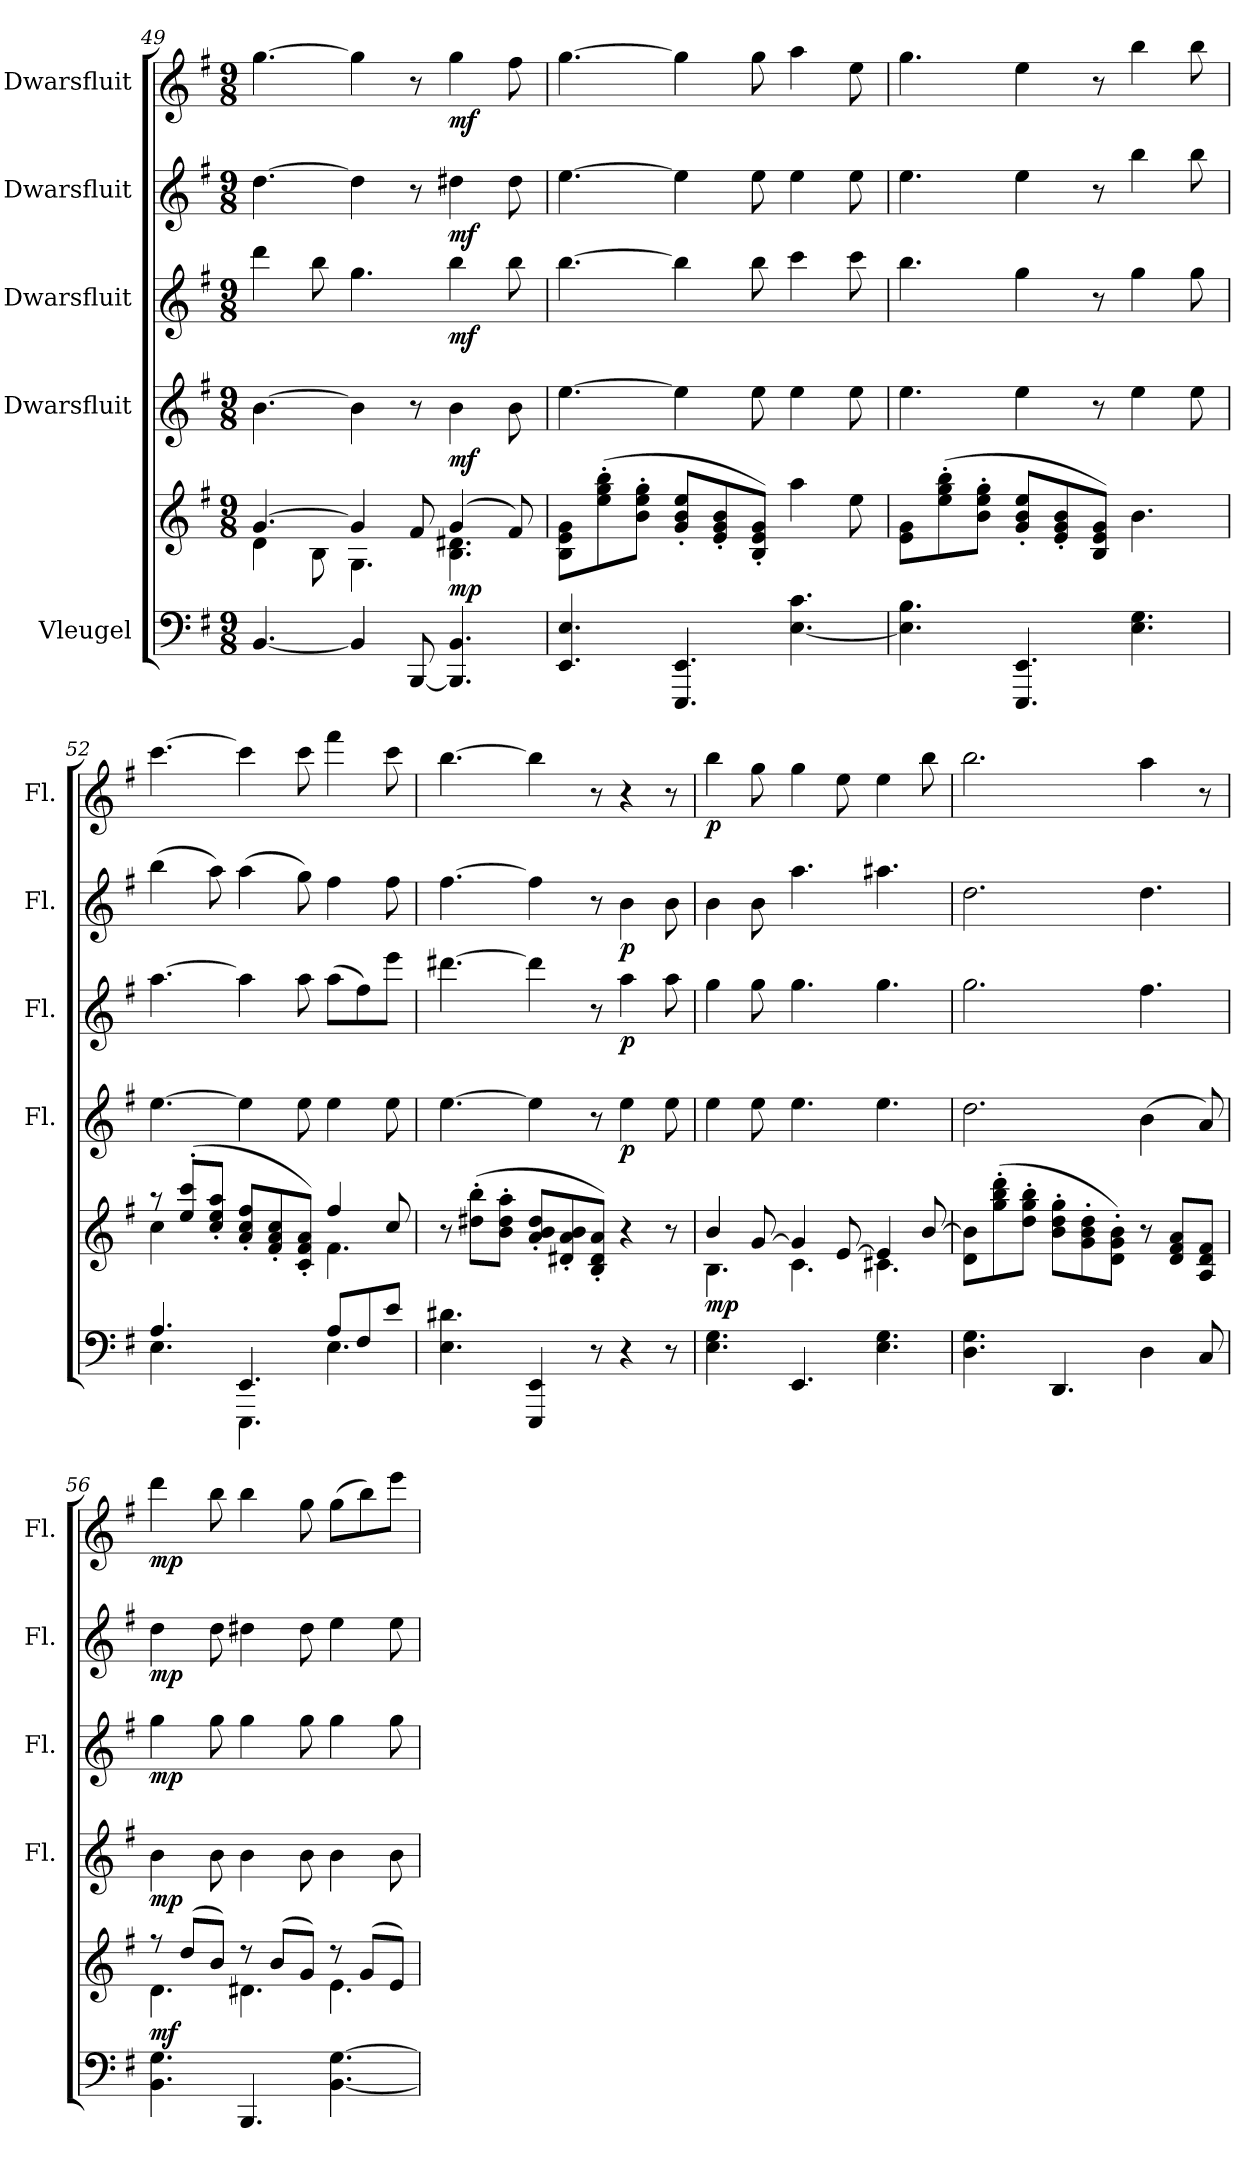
**kern	**kern	**dynam	**kern	**dynam	**kern	**dynam	**kern	**dynam	**kern	**dynam
*part5	*part5	*part5	*part4	*part4	*part3	*part3	*part2	*part2	*part1	*part1
*staff6	*staff5	*staff5/6	*staff4	*staff4	*staff3	*staff3	*staff2	*staff2	*staff1	*staff1
*I"Vleugel	*	*	*I"Dwarsfluit	*	*I"Dwarsfluit	*	*I"Dwarsfluit	*	*I"Dwarsfluit	*
*	*	*	*I'Fl.	*	*I'Fl.	*	*I'Fl.	*	*I'Fl.	*
*clefF4	*clefG2	*	*clefG2	*	*clefG2	*	*clefG2	*	*clefG2	*
*k[f#]	*k[f#]	*	*k[f#]	*	*k[f#]	*	*k[f#]	*	*k[f#]	*
*M9/8	*M9/8	*	*M9/8	*	*M9/8	*	*M9/8	*	*M9/8	*
=49	=49	=49	=49	=49	=49	=49	=49	=49	=49	=49
*	*^	*	*	*	*	*	*	*	*	*
[4.BB/	[4.g/	4d\	.	[4.b\	.	4ddd\	.	[4.dd\	.	[4.gg\	.
.	.	8B\	.	.	.	8bb\	.	.	.	.	.
4BB/]	4g/]	4.G\	.	4b\]	.	4.gg\	.	4dd\]	.	4gg\]	.
[8BBB/	8f#/	.	.	8r	.	.	.	8r	.	8r	.
!	!	!	!LO:DY:b	!	!LO:DY:b	!	!LO:DY:b	!	!LO:DY:b	!	!LO:DY:b
4.BBB/] 4.BB/	(4g/	4.B\ 4.d#X\	mp	4b\	mf	4bb\	mf	4dd#X\	mf	4gg\	mf
.	8f#/)	.	.	8b\	.	8bb\	.	8dd#\	.	8ff#\	.
*	*v	*v	*	*	*	*	*	*	*	*	*
=50	=50	=50	=50	=50	=50	=50	=50	=50	=50	=50
4.EE/ 4.E/	8B\ 8e\ 8g\L	.	[4.ee\	.	[4.bb\	.	[4.ee\	.	[4.gg\	.
.	(8ee\' 8gg\' 8bb\'	.	.	.	.	.	.	.	.	.
.	8b\' 8ee\' 8gg\'J	.	.	.	.	.	.	.	.	.
4.EEE/ 4.EE/	8g/' 8b/' 8ee/'L	.	4ee\]	.	4bb\]	.	4ee\]	.	4gg\]	.
.	8e/' 8g/' 8b/'	.	.	.	.	.	.	.	.	.
.	8B/' 8e/' 8g/'J)	.	8ee\	.	8bb\	.	8ee\	.	8gg\	.
[4.E\ 4.c\	4aa\	.	4ee\	.	4ccc\	.	4ee\	.	4aa\	.
.	8ee\	.	8ee\	.	8ccc\	.	8ee\	.	8ee\	.
!!LO:PB:g=z
=51	=51	=51	=51	=51	=51	=51	=51	=51	=51	=51
4.E\] 4.B\	8e\ 8g\L	.	4.ee\	.	4.bb\	.	4.ee\	.	4.gg\	.
.	(8ee\' 8gg\' 8bb\'	.	.	.	.	.	.	.	.	.
.	8b\' 8ee\' 8gg\'J	.	.	.	.	.	.	.	.	.
4.EEE/ 4.EE/	8g/' 8b/' 8ee/'L	.	4ee\	.	4gg\	.	4ee\	.	4ee\	.
.	8e/' 8g/' 8b/'	.	.	.	.	.	.	.	.	.
.	8B/ 8e/ 8g/J)	.	8r	.	8r	.	8r	.	8r	.
4.E\ 4.G\	4.b\	.	4ee\	.	4gg\	.	4bb\	.	4bb\	.
.	.	.	8ee\	.	8gg\	.	8bb\	.	8bb\	.
=52	=52	=52	=52	=52	=52	=52	=52	=52	=52	=52
*^	*^	*	*	*	*	*	*	*	*	*
4.A/	4.E\	8r	4cc\	.	[4.ee\	.	[4.aa\	.	(4bb\	.	[4.ccc\	.
.	.	(8ee/' 8ccc/'L	.	.	.	.	.	.	.	.	.	.
.	.	8cc/' 8ee/' 8aa/'J	8ryy	.	.	.	.	.	8aa\)	.	.	.
4.EE/	4.EEE\	8a/' 8cc/' 8ff#/'L	4.ryy	.	4ee\]	.	4aa\]	.	(4aa\	.	4ccc\]	.
.	.	8f#/' 8a/' 8cc/'	.	.	.	.	.	.	.	.	.	.
.	.	8c/' 8f#/' 8a/'J)	.	.	8ee\	.	8aa\	.	8gg\)	.	8ccc\	.
8A/L	4.E\	4ff#/	4.f#\	.	4ee\	.	(8aa\L	.	4ff#\	.	4fff#\	.
8F#/	.	.	.	.	.	.	8ff#\)	.	.	.	.	.
8e/J	.	8cc/	.	.	8ee\	.	8eee\J	.	8ff#\	.	8ccc\	.
*v	*v	*	*	*	*	*	*	*	*	*	*	*
*	*v	*v	*	*	*	*	*	*	*	*	*
=53	=53	=53	=53	=53	=53	=53	=53	=53	=53	=53
4.E\ 4.d#X\	8r	.	[4.ee\	.	[4.ddd#X\	.	[4.ff#\	.	[4.bb\	.
.	(8dd#X\' 8bb\'L	.	.	.	.	.	.	.	.	.
.	8b\' 8dd#\' 8aa\'J	.	.	.	.	.	.	.	.	.
4EEE/ 4EE/	8a/' 8b/' 8dd#/'L	.	4ee\]	.	4ddd#\]	.	4ff#\]	.	4bb\]	.
.	8d#X/' 8a/' 8b/'	.	.	.	.	.	.	.	.	.
8r	8B/' 8d#/' 8a/'J)	.	8r	.	8r	.	8r	.	8r	.
!	!	!	!	!LO:DY:b	!	!LO:DY:b	!	!LO:DY:b	!	!
4r	4r	.	4ee\	p	4aa\	p	4b\	p	4r	.
8r	8r	.	8ee\	.	8aa\	.	8b\	.	8r	.
!!LO:LB:g=z
=54	=54	=54	=54	=54	=54	=54	=54	=54	=54	=54
*	*^	*	*	*	*	*	*	*	*	*
!	!	!	!LO:DY:b	!	!	!	!	!	!	!	!LO:DY:b
4.E\ 4.G\	4b/	4.B\	mp	4ee\	.	4gg\	.	4b\	.	4bb\	p
.	[8g/	.	.	8ee\	.	8gg\	.	8b\	.	8gg\	.
4.EE/	4g/]	4.c\	.	4.ee\	.	4.gg\	.	4.aa\	.	4gg\	.
.	[8e/	.	.	.	.	.	.	.	.	8ee\	.
4.E\ 4.G\	4e/]	4.c#X\	.	4.ee\	.	4.gg\	.	4.aa#X\	.	4ee\	.
.	[8b/	.	.	.	.	.	.	.	.	8bb\	.
*	*v	*v	*	*	*	*	*	*	*	*	*
=55	=55	=55	=55	=55	=55	=55	=55	=55	=55	=55
4.D\ 4.G\	8d\ 8b\]L	.	2.dd\	.	2.gg\	.	2.dd\	.	2.bb\	.
.	(8gg\' 8bb\' 8ddd\'	.	.	.	.	.	.	.	.	.
.	8dd\' 8gg\' 8bb\'J	.	.	.	.	.	.	.	.	.
4.DD/	8b\' 8dd\' 8gg\'L	.	.	.	.	.	.	.	.	.
.	8g\' 8b\' 8dd\'	.	.	.	.	.	.	.	.	.
.	8d\' 8g\' 8b\'J)	.	.	.	.	.	.	.	.	.
4D\	8r	.	(4b\	.	4.ff#\	.	4.dd\	.	4aa\	.
.	8d/ 8f#/ 8a/L	.	.	.	.	.	.	.	.	.
8C/	8A/ 8d/ 8f#/J	.	8a/)	.	.	.	.	.	8r	.
=56	=56	=56	=56	=56	=56	=56	=56	=56	=56	=56
*	*^	*	*	*	*	*	*	*	*	*
!	!	!	!LO:DY:b	!	!LO:DY:b	!	!LO:DY:b	!	!LO:DY:b	!	!LO:DY:b
4.BB\ 4.G\	8r	4.d\	mf	4b\	mp	4gg\	mp	4dd\	mp	4ddd\	mp
.	(8dd/L	.	.	.	.	.	.	.	.	.	.
.	8b/J)	.	.	8b\	.	8gg\	.	8dd\	.	8bb\	.
4.BBB/	8r	4.d#X\	.	4b\	.	4gg\	.	4dd#X\	.	4bb\	.
.	(8b/L	.	.	.	.	.	.	.	.	.	.
.	8g/J)	.	.	8b\	.	8gg\	.	8dd#\	.	8gg\	.
[4.BB\ [4.G\	8r	4.e\	.	4b\	.	4gg\	.	4ee\	.	(8gg\L	.
.	(8g/L	.	.	.	.	.	.	.	.	8bb\)	.
.	8e/J)	.	.	8b\	.	8gg\	.	8ee\	.	8eee\J	.
*	*v	*v	*	*	*	*	*	*	*	*	*
=	=	=	=	=	=	=	=	=	=	=
*-	*-	*-	*-	*-	*-	*-	*-	*-	*-	*-
